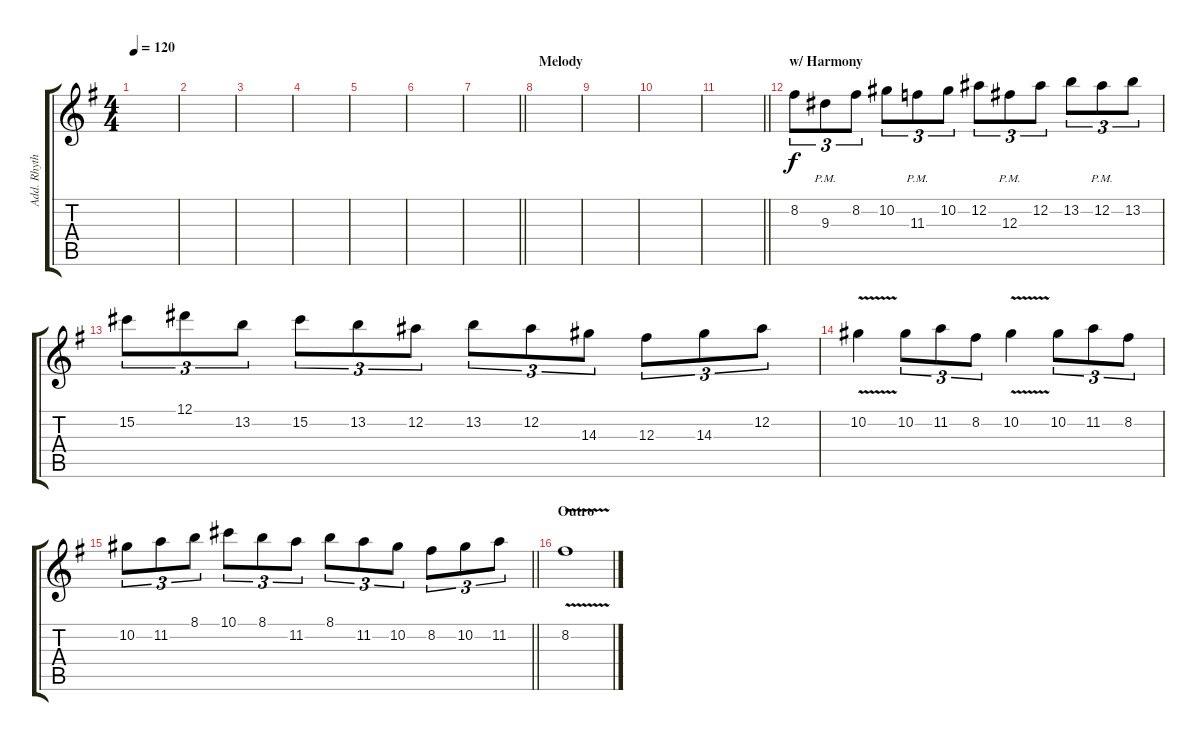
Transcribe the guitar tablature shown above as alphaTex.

\track ("Add. Rhythm/Harmonies" "Add. Rhyth") {instrument distortionguitar}
\staff {score tabs}
\tuning (Eb4 Bb3 Gb3 Db3 Ab2 Eb2) {hide}
\ts (4 4)
\tempo 120
\clef g2
\ks g
|
|
|
|
|
|
\barLineRight lightlight
|
\section ("" "Melody")
|
|
|
\barLineRight lightlight
|
\section ("" "w/ Harmony")
8.2.8{tu (3 2)} 9.3{pm}.8{tu (3 2)} 8.2.8{tu (3 2)} 10.2.8{tu (3 2)} 11.3{pm}.8{tu (3 2)} 10.2.8{tu (3 2)} 12.2.8{tu (3 2)} 12.3{pm}.8{tu (3 2)} 12.2.8{tu (3 2)} 13.2.8{tu (3 2)} 12.2{pm}.8{tu (3 2)} 13.2.8{tu (3 2)} |
15.2.8{tu (3 2)} 12.1.8{tu (3 2)} 13.2.8{tu (3 2)} 15.2.8{tu (3 2)} 13.2.8{tu (3 2)} 12.2.8{tu (3 2)} 13.2.8{tu (3 2)} 12.2.8{tu (3 2)} 14.3.8{tu (3 2)} 12.3.8{tu (3 2)} 14.3.8{tu (3 2)} 12.2.8{tu (3 2)} |
10.2{v}.4 10.2.8{tu (3 2)} 11.2.8{tu (3 2)} 8.2.8{tu (3 2)} 10.2{v}.4 10.2.8{tu (3 2)} 11.2.8{tu (3 2)} 8.2.8{tu (3 2)} |
\barLineRight lightlight
10.2.8{tu (3 2)} 11.2.8{tu (3 2)} 8.1.8{tu (3 2)} 10.1.8{tu (3 2)} 8.1.8{tu (3 2)} 11.2.8{tu (3 2)} 8.1.8{tu (3 2)} 11.2.8{tu (3 2)} 10.2.8{tu (3 2)} 8.2.8{tu (3 2)} 10.2.8{tu (3 2)} 11.2.8{tu (3 2)} |
\section ("" "Outro")
8.2{v}.1
